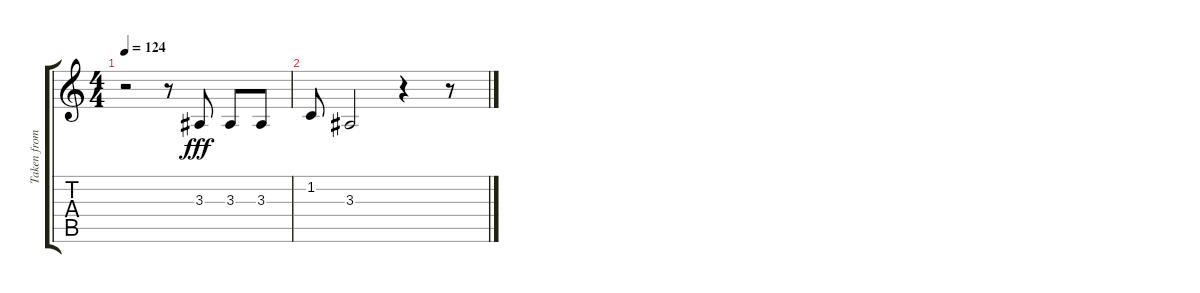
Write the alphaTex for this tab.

\track ("Taken from the film" "Taken from") {instrument fx4atmosphere}
\staff {score tabs}
\tuning (E4 B3 G3 D3 A2 E2) {hide}
\ts (4 4)
\tempo 124
\clef g2
\ks c
r.2{dy fff} r.8 3.3.8 3.3.8 3.3.8 |
1.2.8 3.3.2 r.4 r.8
